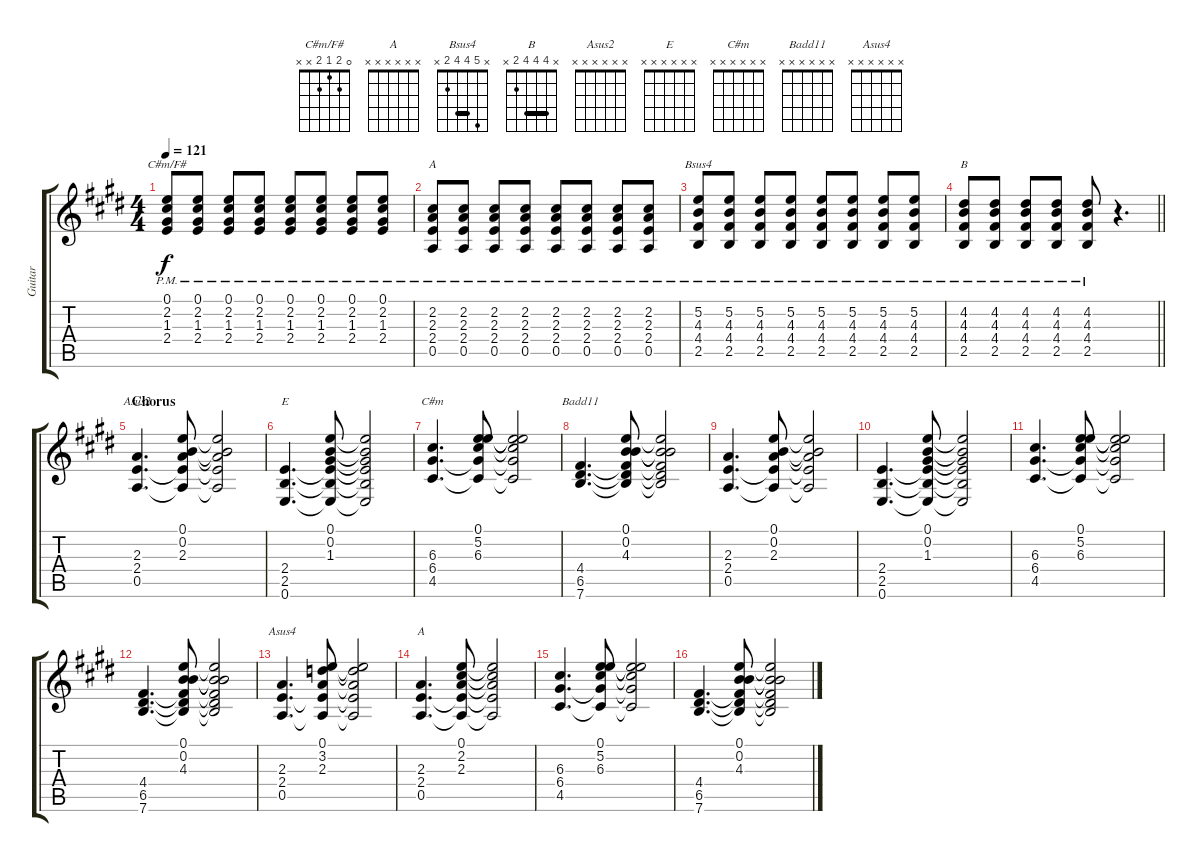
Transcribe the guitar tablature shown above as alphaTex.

\track ("Guitar" "Guitar") {instrument electricguitarmuted}
\staff {score tabs}
\tuning (E4 B3 G3 D3 A2 E2) {hide}
\chord ("C#m/F#" 0 2 1 2 x x)
\chord ("A" x 2 2 2 0 x) {barre 2}
\chord ("Bsus4" x 5 4 4 2 x) {barre 4}
\chord ("B" x 4 4 4 2 x) {barre 4}
\chord ("Asus2" x x x x x x)
\chord ("E" x x x x x x)
\chord ("C#m" x x x x x x)
\chord ("Badd11" x x x x x x)
\chord ("Asus4" x x x x x x)
\chord ("A" x x x x x x)
\ts (4 4)
\tempo 121
\clef g2
\ks e
(0.1{pm} 2.2{pm} 1.3{pm} 2.4{pm}).8{ch "C#m/F#" dy f} (0.1{pm} 2.2{pm} 1.3{pm} 2.4{pm}).8 (0.1{pm} 2.2{pm} 1.3{pm} 2.4{pm}).8 (0.1{pm} 2.2{pm} 1.3{pm} 2.4{pm}).8 (0.1{pm} 2.2{pm} 1.3{pm} 2.4{pm}).8 (0.1{pm} 2.2{pm} 1.3{pm} 2.4{pm}).8 (0.1{pm} 2.2{pm} 1.3{pm} 2.4{pm}).8 (0.1{pm} 2.2{pm} 1.3{pm} 2.4{pm}).8 |
(2.2{pm} 2.3{pm} 2.4{pm} 0.5{pm}).8{ch "A"} (2.2{pm} 2.3{pm} 2.4{pm} 0.5{pm}).8 (2.2{pm} 2.3{pm} 2.4{pm} 0.5{pm}).8 (2.2{pm} 2.3{pm} 2.4{pm} 0.5{pm}).8 (2.2{pm} 2.3{pm} 2.4{pm} 0.5{pm}).8 (2.2{pm} 2.3{pm} 2.4{pm} 0.5{pm}).8 (2.2{pm} 2.3{pm} 2.4{pm} 0.5{pm}).8 (2.2{pm} 2.3{pm} 2.4{pm} 0.5{pm}).8 |
(5.2{pm} 4.3{pm} 4.4{pm} 2.5{pm}).8{ch "Bsus4"} (5.2{pm} 4.3{pm} 4.4{pm} 2.5{pm}).8 (5.2{pm} 4.3{pm} 4.4{pm} 2.5{pm}).8 (5.2{pm} 4.3{pm} 4.4{pm} 2.5{pm}).8 (5.2{pm} 4.3{pm} 4.4{pm} 2.5{pm}).8 (5.2{pm} 4.3{pm} 4.4{pm} 2.5{pm}).8 (5.2{pm} 4.3{pm} 4.4{pm} 2.5{pm}).8 (5.2{pm} 4.3{pm} 4.4{pm} 2.5{pm}).8 |
\barLineRight lightlight
(4.2{pm} 4.3{pm} 4.4{pm} 2.5{pm}).8{ch "B"} (4.2{pm} 4.3{pm} 4.4{pm} 2.5{pm}).8 (4.2{pm} 4.3{pm} 4.4{pm} 2.5{pm}).8 (4.2{pm} 4.3{pm} 4.4{pm} 2.5{pm}).8 (4.2{pm} 4.3{pm} 4.4{pm} 2.5{pm}).8 r.4{d} |
\section ("" "Chorus")
(2.3 2.4 0.5).4{d ch "Asus2"} (0.1 0.2 2.3 2.4{t} 0.5{t}).8 (0.1{t} 0.2{t} 2.3{t} 2.4{t} 0.5{t}).2 |
(2.4 2.5 0.6).4{d ch "E"} (0.1 0.2 1.3 2.4{t} 2.5{t} 0.6{t}).8 (0.1{t} 0.2{t} 1.3{t} 2.4{t} 2.5{t} 0.6{t}).2 |
(6.3 6.4 4.5).4{d ch "C#m"} (0.1 5.2 6.3 6.4{t} 4.5{t}).8 (0.1{t} 5.2{t} 6.3{t} 6.4{t} 4.5{t}).2 |
(4.4 6.5 7.6).4{d ch "Badd11"} (0.1 0.2 4.3 4.4{t} 6.5{t} 7.6{t}).8 (0.1{t} 0.2{t} 4.3{t} 4.4{t} 6.5{t} 7.6{t}).2 |
(2.3 2.4 0.5).4{d} (0.1 0.2 2.3 2.4{t} 0.5{t}).8 (0.1{t} 0.2{t} 2.3{t} 2.4{t} 0.5{t}).2 |
(2.4 2.5 0.6).4{d} (0.1 0.2 1.3 2.4{t} 2.5{t} 0.6{t}).8 (0.1{t} 0.2{t} 1.3{t} 2.4{t} 2.5{t} 0.6{t}).2 |
(6.3 6.4 4.5).4{d} (0.1 5.2 6.3 6.4{t} 4.5{t}).8 (0.1{t} 5.2{t} 6.3{t} 6.4{t} 4.5{t}).2 |
(4.4 6.5 7.6).4{d} (0.1 0.2 4.3 4.4{t} 6.5{t} 7.6{t}).8 (0.1{t} 0.2{t} 4.3{t} 4.4{t} 6.5{t} 7.6{t}).2 |
(2.3 2.4 0.5).4{d ch "Asus4"} (0.1 3.2 2.3 2.4{t} 0.5{t}).8 (0.1{t} 3.2{t} 2.3{t} 2.4{t} 0.5{t}).2 |
(2.3 2.4 0.5).4{d ch "A"} (0.1 2.2 2.3 2.4{t} 0.5{t}).8 (0.1{t} 2.2{t} 2.3{t} 2.4{t} 0.5{t}).2 |
(6.3 6.4 4.5).4{d} (0.1 5.2 6.3 6.4{t} 4.5{t}).8 (0.1{t} 5.2{t} 6.3{t} 6.4{t} 4.5{t}).2 |
(4.4 6.5 7.6).4{d} (0.1 0.2 4.3 4.4{t} 6.5{t} 7.6{t}).8 (0.1{t} 0.2{t} 4.3{t} 4.4{t} 6.5{t} 7.6{t}).2
